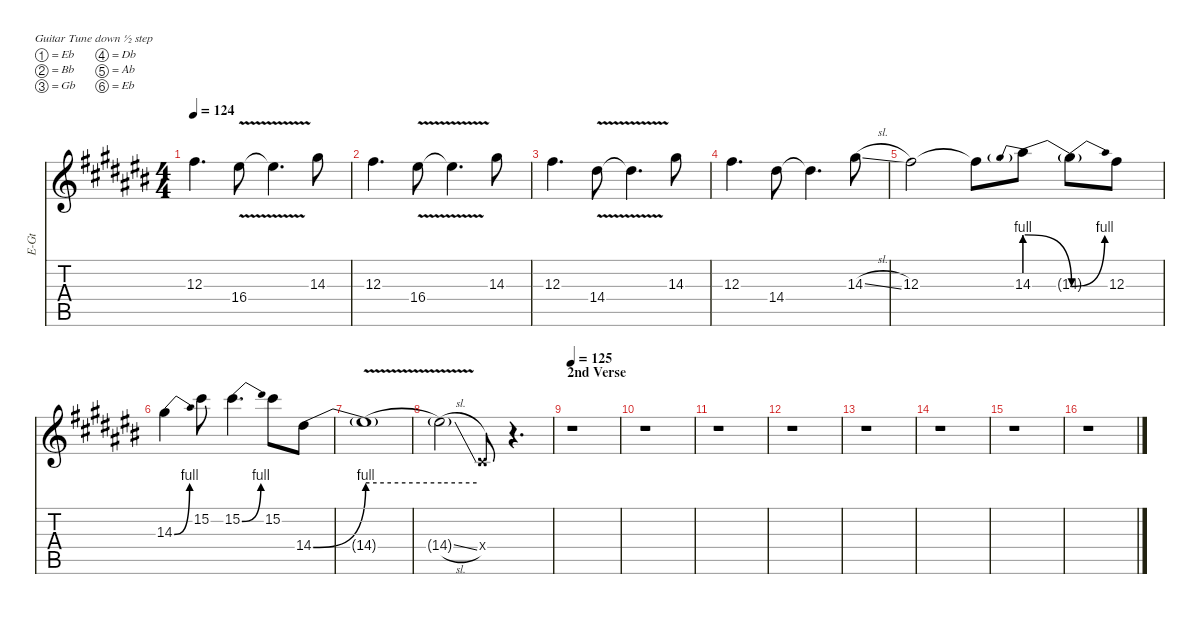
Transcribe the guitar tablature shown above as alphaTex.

\hideDynamics
\bracketExtendMode nobrackets
\otherSystemsTrackNameOrientation horizontal
\track ("Guitar 1 (Slash)" "E-Gt") {defaultSystemsLayout 4 mute instrument overdrivenguitar}
\staff {score tabs}
\tuning (Eb4 Bb3 Gb3 Db3 Ab2 Eb2)
\ts (4 4)
\tempo 124
\clef g2
\ks c#
12.3{acc #}.4{d dy ff beam Down} 16.4{v acc #}.8{beam Down} 16.4{v t acc #}.4{d dy f beam Down} 14.3{acc #}.8{dy ff beam Down} |
12.3{acc #}.4{d beam Down} 16.4{v acc #}.8{beam Down} 16.4{v t acc #}.4{d dy f beam Down} 14.3{acc #}.8{dy ff beam Down} |
12.3{acc #}.4{d beam Down} 14.4{v acc #}.8{beam Down} 14.4{t acc #}.4{d beam Down} 14.3{acc #}.8{beam Down} |
12.3{acc #}.4{d beam Down} 14.4{acc #}.8{beam Down} 14.4{t acc #}.4{d beam Down} 14.3{sl acc #}.8{beam Down} |
12.3{acc #}.2{beam Down} 12.3{t acc #}.8{beam Down} 14.3{be (prebendrelease 0 4 59.4 0)}.8{beam Down} 14.3{be (bend 0 0 60 4) t acc #}.8{dy f beam Down} 12.3{acc #}.8{dy ff beam Down} |
14.3{be (bend 0 0 60 4) acc #}.4{beam Down} 15.2{acc #}.8{beam Down} 15.2{be (bend 0 0 15 4) acc #}.4{d beam Down} 15.2{acc #}.8{beam Down} 14.4{be (bend 0 0 60 4) acc #}.8{beam Down} |
14.4{be (hold 0 4 60 4) v t}.1{beam Down} |
14.4{be (hold 0 4 60 4) v sl t}.2{beam Down} 0.4{x acc #}.8{beam Up} r.4{d beam Up} |
\section ("" "2nd Verse")
\tempo 125
r.1{beam Down} |
r.1{beam Down} |
r.1{beam Down} |
r.1{beam Down} |
r.1{beam Down} |
r.1{beam Down} |
r.1{beam Down} |
r.1{beam Down}
